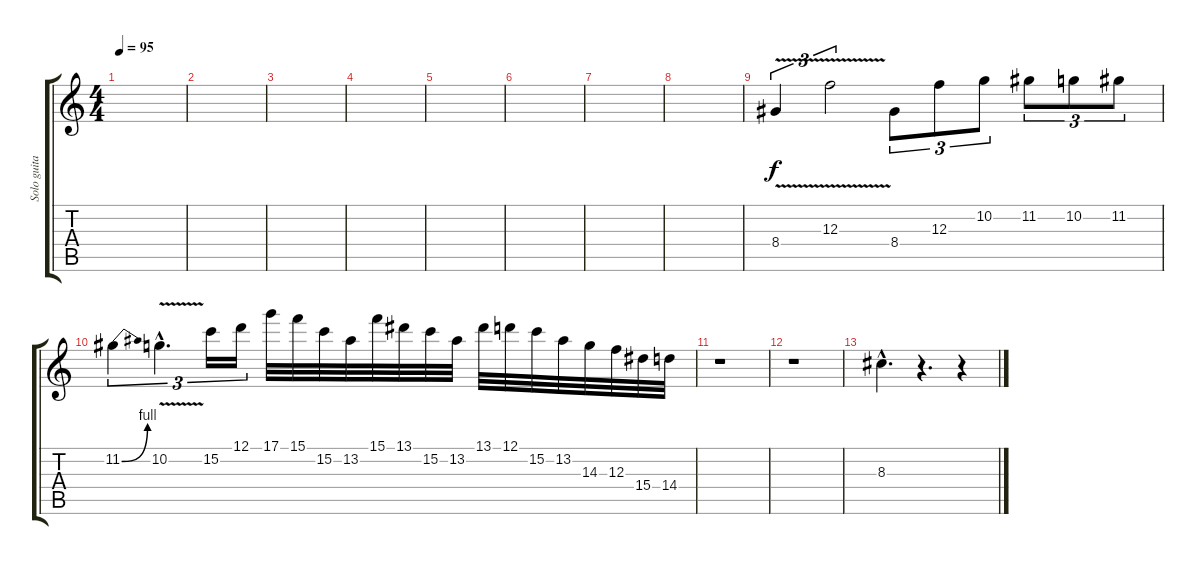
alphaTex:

\track ("Solo guitar 2" "Solo guita") {instrument overdrivenguitar}
\staff {score tabs}
\tuning (D4 A3 F3 C3 G2 C2) {hide}
\ts (4 4)
\tempo 95
\clef g2
\ks c
|
|
|
|
|
|
|
|
8.4{v}.4{tu (3 2)} 12.3{v}.2{tu (3 2)} 8.4.8{tu (3 2)} 12.3.8{tu (3 2)} 10.2.8{tu (3 2)} 11.2.8{tu (3 2)} 10.2.8{tu (3 2)} 11.2.8{tu (3 2)} |
11.2{be (bend 0 0 60 4)}.4{tu (3 2)} 10.2{v hac}.4{d tu (3 2)} 15.2.16{tu (3 2)} 12.1.16{tu (3 2)} 17.1.32 15.1.32 15.2.32 13.2.32 15.1.32 13.1.32 15.2.32 13.2.32 13.1.32 12.1.32 15.2.32 13.2.32 14.3.32 12.3.32 15.4.32 14.4.32 |
r.1 |
r.1 |
8.3{hac}.4{d} r.4{d} r.4
